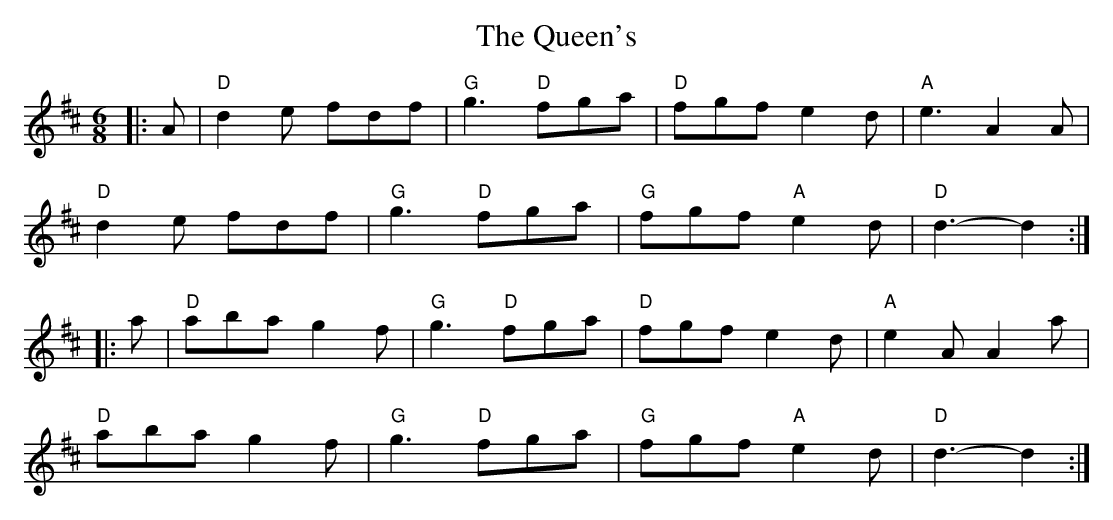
X:1
T: The Queen's
M: 6/8
L: 1/8
K: Dmaj
|:A|"D"d2e fdf|"G"g3 "D"fga|"D"fgf e2d|"A"e3 A2A|
"D"d2e fdf|"G"g3 "D"fga|"G"fgf "A"e2d|"D"d3 -d2:|
|:a|"D"aba g2f|"G"g3 "D"fga|"D"fgf e2d|"A"e2A A2a|
"D"aba g2f|"G"g3 "D"fga|"G"fgf "A"e2d|"D"d3 -d2:|
